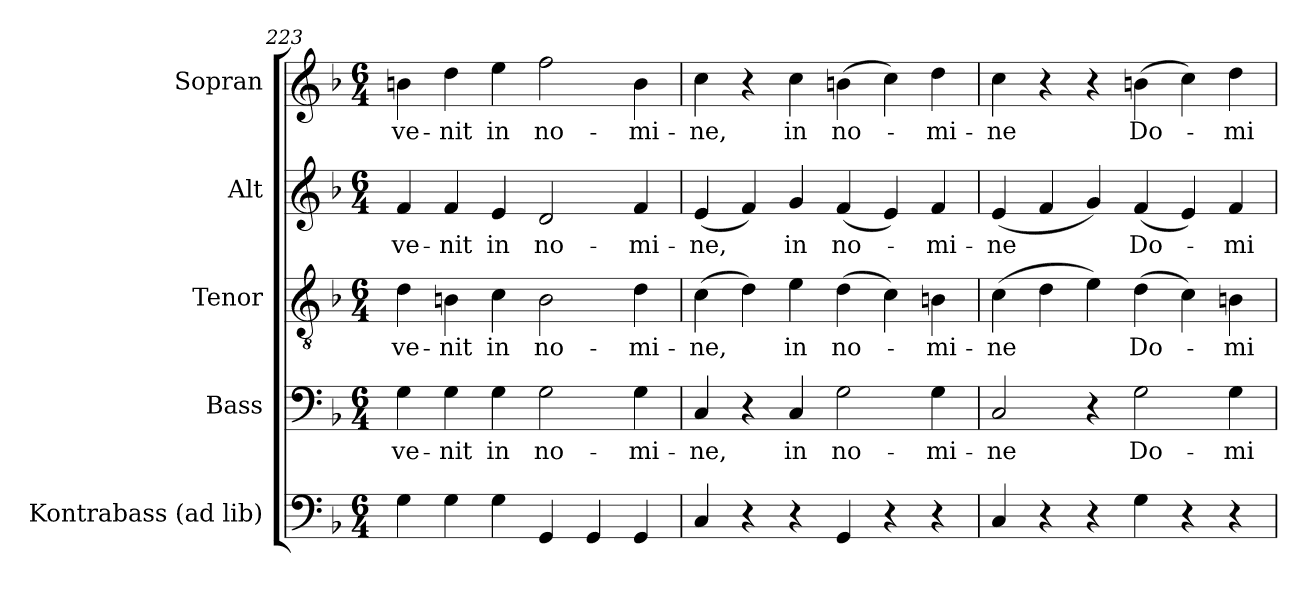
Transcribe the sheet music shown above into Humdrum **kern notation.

**kern	**kern	**text	**kern	**text	**kern	**text	**kern	**text
*part5	*part4	*part4	*part3	*part3	*part2	*part2	*part1	*part1
*staff5	*staff4	*staff4	*staff3	*staff3	*staff2	*staff2	*staff1	*staff1
*I"Kontrabass (ad lib)	*I"Bass	*	*I"Tenor	*	*I"Alt	*	*I"Sopran	*
*I'Kb.	*I'B.	*	*I'T.	*	*I'A.	*	*I'S.	*
*clefF4	*clefF4	*	*clefGv2	*	*clefG2	*	*clefG2	*
*ITrd7c12	*	*	*	*	*	*	*	*
*k[b-]	*k[b-]	*	*k[b-]	*	*k[b-]	*	*k[b-]	*
*F:	*F:	*	*F:	*	*F:	*	*F:	*
*M6/4	*M6/4	*	*M6/4	*	*M6/4	*	*M6/4	*
=223	=223	=223	=223	=223	=223	=223	=223	=223
!	!	!LO:LY:b	!	!LO:LY:b	!	!LO:LY:b	!	!LO:LY:b
4GG\	4G\	ve-	4d\	ve-	4f/	ve-	4bn\	ve-
!	!	!LO:LY:b	!	!LO:LY:b	!	!LO:LY:b	!	!LO:LY:b
4GG\	4G\	-nit	4Bn\	-nit	4f/	-nit	4dd\	-nit
!	!	!LO:LY:b	!	!LO:LY:b	!	!LO:LY:b	!	!LO:LY:b
4GG\	4G\	in	4c\	in	4e/	in	4ee\	in
!	!	!LO:LY:b	!	!LO:LY:b	!	!LO:LY:b	!	!LO:LY:b
4GGG/	2G\	no-	2B\	no-	2d/	no-	2ff\	no-
4GGG/	.	.	.	.	.	.	.	.
!	!	!LO:LY:b	!	!LO:LY:b	!	!LO:LY:b	!	!LO:LY:b
4GGG/	4G\	-mi-	4d\	-mi-	4f/	-mi-	4b\	-mi-
=224	=224	=224	=224	=224	=224	=224	=224	=224
!	!	!LO:LY:b	!	!LO:LY:b	!	!LO:LY:b	!	!LO:LY:b
4CC/	4C/	-ne,	(>4c\	-ne,	(<4e/	-ne,	4cc\	-ne,
4r	4r	.	4d\)	.	4f/)	.	4r	.
!	!	!LO:LY:b	!	!LO:LY:b	!	!LO:LY:b	!	!LO:LY:b
4r	4C/	in	4e\	in	4g/	in	4cc\	in
!	!	!LO:LY:b	!	!LO:LY:b	!	!LO:LY:b	!	!LO:LY:b
4GGG/	2G\	no-	(>4d\	no-	(<4f/	no-	(>4bn\	no-
4r	.	.	4c\)	.	4e/)	.	4cc\)	.
!	!	!LO:LY:b	!	!LO:LY:b	!	!LO:LY:b	!	!LO:LY:b
4r	4G\	-mi-	4Bn\	-mi-	4f/	-mi-	4dd\	-mi-
!!LO:LB:g=z
=225	=225	=225	=225	=225	=225	=225	=225	=225
!	!	!LO:LY:b	!	!LO:LY:b	!	!LO:LY:b	!	!LO:LY:b
4CC/	2C/	-ne	(>4c\	-ne	(<4e/	-ne	4cc\	-ne
4r	.	.	4d\	.	4f/	.	4r	.
4r	4r	.	4e\)	.	4g/)	.	4r	.
!	!	!LO:LY:b	!	!LO:LY:b	!	!LO:LY:b	!	!LO:LY:b
4GG\	2G\	Do-	(>4d\	Do-	(<4f/	Do-	(>4bn\	Do-
4r	.	.	4c\)	.	4e/)	.	4cc\)	.
!	!	!LO:LY:b	!	!LO:LY:b	!	!LO:LY:b	!	!LO:LY:b
4r	4G\	-mi-	4Bn\	-mi-	4f/	-mi-	4dd\	-mi-
=	=	=	=	=	=	=	=	=
*-	*-	*-	*-	*-	*-	*-	*-	*-
